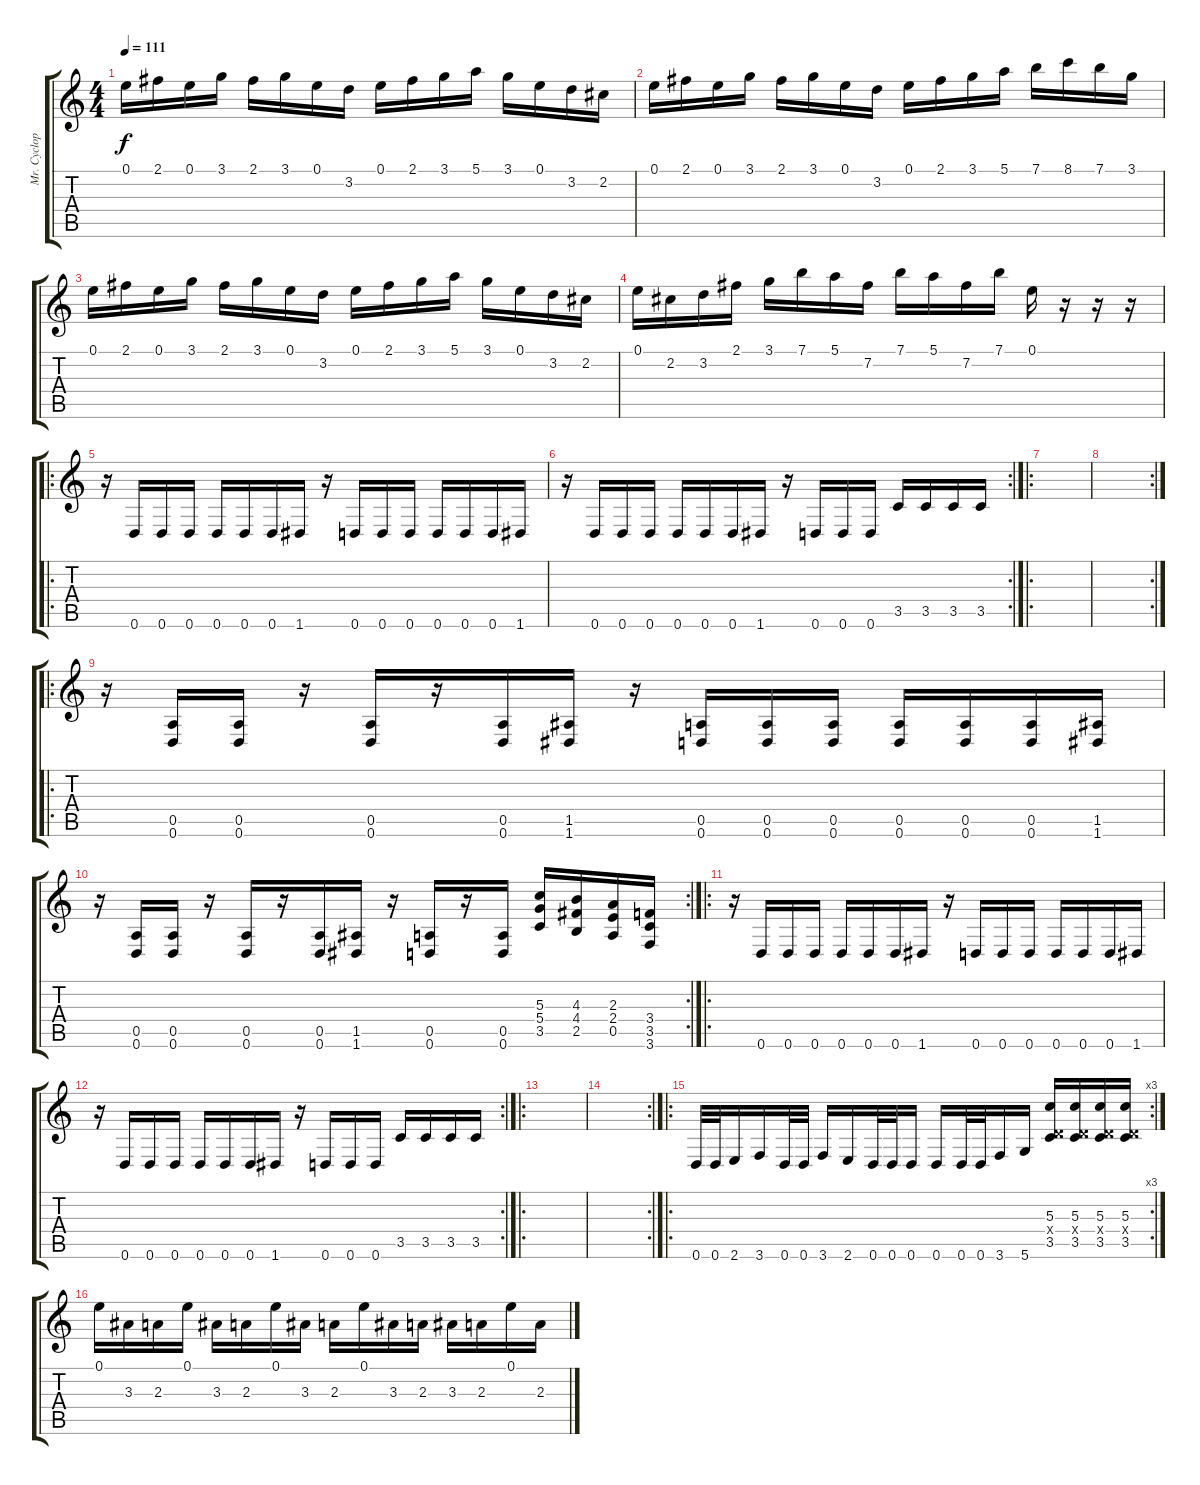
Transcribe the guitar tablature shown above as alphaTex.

\track ("Mr. Cyclop" "Mr. Cyclop") {instrument overdrivenguitar}
\staff {score tabs}
\tuning (E4 B3 G3 D3 A2 D2) {hide}
\ts (4 4)
\tempo 111
\clef g2
\ks c
0.1.16{dy f instrument overdrivenguitar} 2.1.16 0.1.16 3.1.16 2.1.16 3.1.16 0.1.16 3.2.16 0.1.16 2.1.16 3.1.16 5.1.16 3.1.16 0.1.16 3.2.16 2.2.16 |
0.1.16 2.1.16 0.1.16 3.1.16 2.1.16 3.1.16 0.1.16 3.2.16 0.1.16 2.1.16 3.1.16 5.1.16 7.1.16 8.1.16 7.1.16 3.1.16 |
0.1.16 2.1.16 0.1.16 3.1.16 2.1.16 3.1.16 0.1.16 3.2.16 0.1.16 2.1.16 3.1.16 5.1.16 3.1.16 0.1.16 3.2.16 2.2.16 |
0.1.16 2.2.16 3.2.16 2.1.16 3.1.16 7.1.16 5.1.16 7.2.16 7.1.16 5.1.16 7.2.16 7.1.16 0.1.16 r.16 r.16 r.16 |
\ro
r.16 0.6.16 0.6.16 0.6.16 0.6.16 0.6.16 0.6.16 1.6.16 r.16 0.6.16 0.6.16 0.6.16 0.6.16 0.6.16 0.6.16 1.6.16 |
\rc 2
r.16 0.6.16 0.6.16 0.6.16 0.6.16 0.6.16 0.6.16 1.6.16 r.16 0.6.16 0.6.16 0.6.16 3.5.16 3.5.16 3.5.16 3.5.16 |
\ro
|
\rc 2
|
\ro
r.16 (0.5 0.6).16 (0.5 0.6).16 r.16 (0.5 0.6).16 r.16 (0.5 0.6).16 (1.5 1.6).16 r.16 (0.5 0.6).16 (0.5 0.6).16 (0.5 0.6).16 (0.5 0.6).16 (0.5 0.6).16 (0.5 0.6).16 (1.5 1.6).16 |
\rc 2
r.16 (0.5 0.6).16 (0.5 0.6).16 r.16 (0.5 0.6).16 r.16 (0.5 0.6).16 (1.5 1.6).16 r.16 (0.5 0.6).16 r.16 (0.5 0.6).16 (5.3 5.4 3.5).16 (4.3 4.4 2.5).16 (2.3 2.4 0.5).16 (3.4 3.5 3.6).16 |
\ro
r.16 0.6.16 0.6.16 0.6.16 0.6.16 0.6.16 0.6.16 1.6.16 r.16 0.6.16 0.6.16 0.6.16 0.6.16 0.6.16 0.6.16 1.6.16 |
\rc 2
r.16 0.6.16 0.6.16 0.6.16 0.6.16 0.6.16 0.6.16 1.6.16 r.16 0.6.16 0.6.16 0.6.16 3.5.16 3.5.16 3.5.16 3.5.16 |
\ro
|
\rc 2
|
\ro
\rc 3
0.6.32 0.6.32 2.6.16 3.6.16 0.6.32 0.6.32 3.6.16 2.6.16 0.6.32 0.6.32 0.6.16 0.6.16 0.6.32 0.6.32 3.6.16 5.6.16 (5.3 0.4{x} 3.5).16 (5.3 0.4{x} 3.5).16 (5.3 0.4{x} 3.5).16 (5.3 0.4{x} 3.5).16 |
0.1.16{volume 16 instrument distortionguitar} 3.3.16 2.3.16 0.1.16 3.3.16 2.3.16 0.1.16 3.3.16 2.3.16 0.1.16 3.3.16 2.3.16 3.3.16 2.3.16 0.1.16 2.3.16
